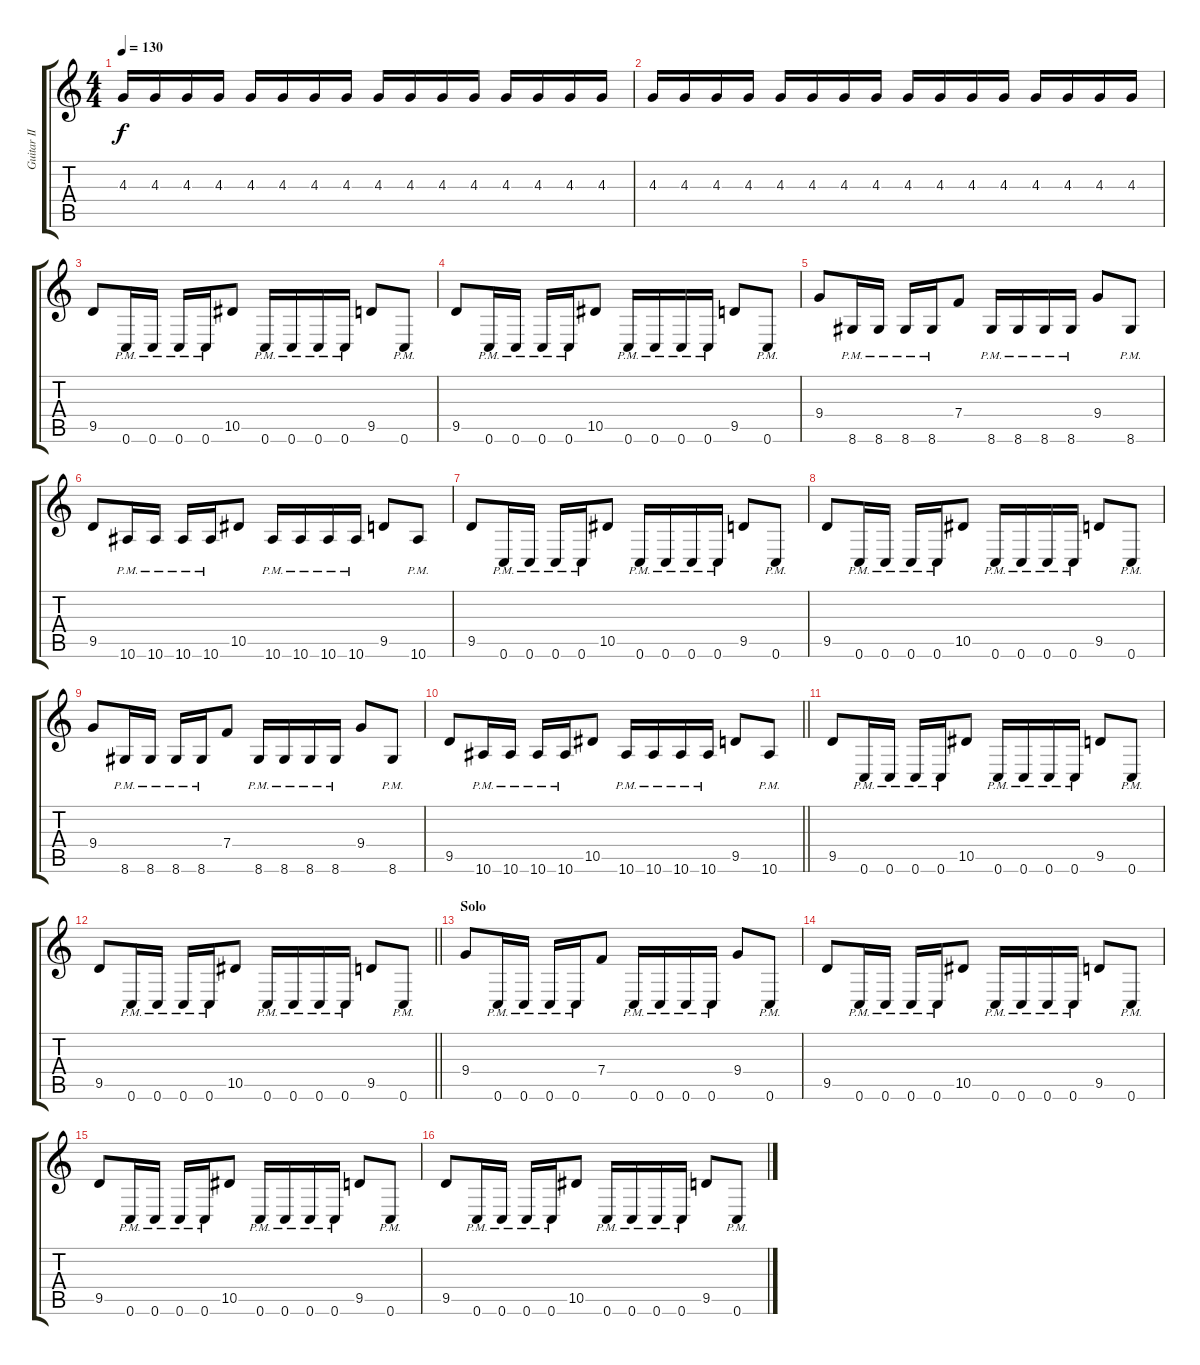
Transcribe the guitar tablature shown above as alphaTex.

\track ("Guitar II" "Guitar II") {instrument distortionguitar}
\staff {score tabs}
\tuning (C4 G3 Eb3 Bb2 F2 C2) {hide}
\ts (4 4)
\tempo 130
\clef g2
\ks c
4.3.16{dy f} 4.3.16 4.3.16 4.3.16 4.3.16 4.3.16 4.3.16 4.3.16 4.3.16 4.3.16 4.3.16 4.3.16 4.3.16 4.3.16 4.3.16 4.3.16 |
4.3.16 4.3.16 4.3.16 4.3.16 4.3.16 4.3.16 4.3.16 4.3.16 4.3.16 4.3.16 4.3.16 4.3.16 4.3.16 4.3.16 4.3.16 4.3.16 |
9.5.8{instrument distortionguitar} 0.6{pm}.16 0.6{pm}.16 0.6{pm}.16 0.6{pm}.16 10.5.8 0.6{pm}.16 0.6{pm}.16 0.6{pm}.16 0.6{pm}.16 9.5.8 0.6{pm}.8 |
9.5.8 0.6{pm}.16 0.6{pm}.16 0.6{pm}.16 0.6{pm}.16 10.5.8 0.6{pm}.16 0.6{pm}.16 0.6{pm}.16 0.6{pm}.16 9.5.8 0.6{pm}.8 |
9.4.8 8.6{pm}.16 8.6{pm}.16 8.6{pm}.16 8.6{pm}.16 7.4.8 8.6{pm}.16 8.6{pm}.16 8.6{pm}.16 8.6{pm}.16 9.4.8 8.6{pm}.8 |
9.5.8 10.6{pm}.16 10.6{pm}.16 10.6{pm}.16 10.6{pm}.16 10.5.8 10.6{pm}.16 10.6{pm}.16 10.6{pm}.16 10.6{pm}.16 9.5.8 10.6{pm}.8 |
9.5.8 0.6{pm}.16 0.6{pm}.16 0.6{pm}.16 0.6{pm}.16 10.5.8 0.6{pm}.16 0.6{pm}.16 0.6{pm}.16 0.6{pm}.16 9.5.8 0.6{pm}.8 |
9.5.8 0.6{pm}.16 0.6{pm}.16 0.6{pm}.16 0.6{pm}.16 10.5.8 0.6{pm}.16 0.6{pm}.16 0.6{pm}.16 0.6{pm}.16 9.5.8 0.6{pm}.8 |
9.4.8 8.6{pm}.16 8.6{pm}.16 8.6{pm}.16 8.6{pm}.16 7.4.8 8.6{pm}.16 8.6{pm}.16 8.6{pm}.16 8.6{pm}.16 9.4.8 8.6{pm}.8 |
\barLineRight lightlight
9.5.8 10.6{pm}.16 10.6{pm}.16 10.6{pm}.16 10.6{pm}.16 10.5.8 10.6{pm}.16 10.6{pm}.16 10.6{pm}.16 10.6{pm}.16 9.5.8 10.6{pm}.8 |
9.5.8 0.6{pm}.16 0.6{pm}.16 0.6{pm}.16 0.6{pm}.16 10.5.8 0.6{pm}.16 0.6{pm}.16 0.6{pm}.16 0.6{pm}.16 9.5.8 0.6{pm}.8 |
\barLineRight lightlight
9.5.8 0.6{pm}.16 0.6{pm}.16 0.6{pm}.16 0.6{pm}.16 10.5.8 0.6{pm}.16 0.6{pm}.16 0.6{pm}.16 0.6{pm}.16 9.5.8 0.6{pm}.8 |
\section ("" "Solo")
9.4.8{volume 16 balance 8} 0.6{pm}.16 0.6{pm}.16 0.6{pm}.16 0.6{pm}.16 7.4.8 0.6{pm}.16 0.6{pm}.16 0.6{pm}.16 0.6{pm}.16 9.4.8 0.6{pm}.8 |
9.5.8 0.6{pm}.16 0.6{pm}.16 0.6{pm}.16 0.6{pm}.16 10.5.8 0.6{pm}.16 0.6{pm}.16 0.6{pm}.16 0.6{pm}.16 9.5.8 0.6{pm}.8 |
9.5.8 0.6{pm}.16 0.6{pm}.16 0.6{pm}.16 0.6{pm}.16 10.5.8 0.6{pm}.16 0.6{pm}.16 0.6{pm}.16 0.6{pm}.16 9.5.8 0.6{pm}.8 |
9.5.8 0.6{pm}.16 0.6{pm}.16 0.6{pm}.16 0.6{pm}.16 10.5.8 0.6{pm}.16 0.6{pm}.16 0.6{pm}.16 0.6{pm}.16 9.5.8 0.6{pm}.8
